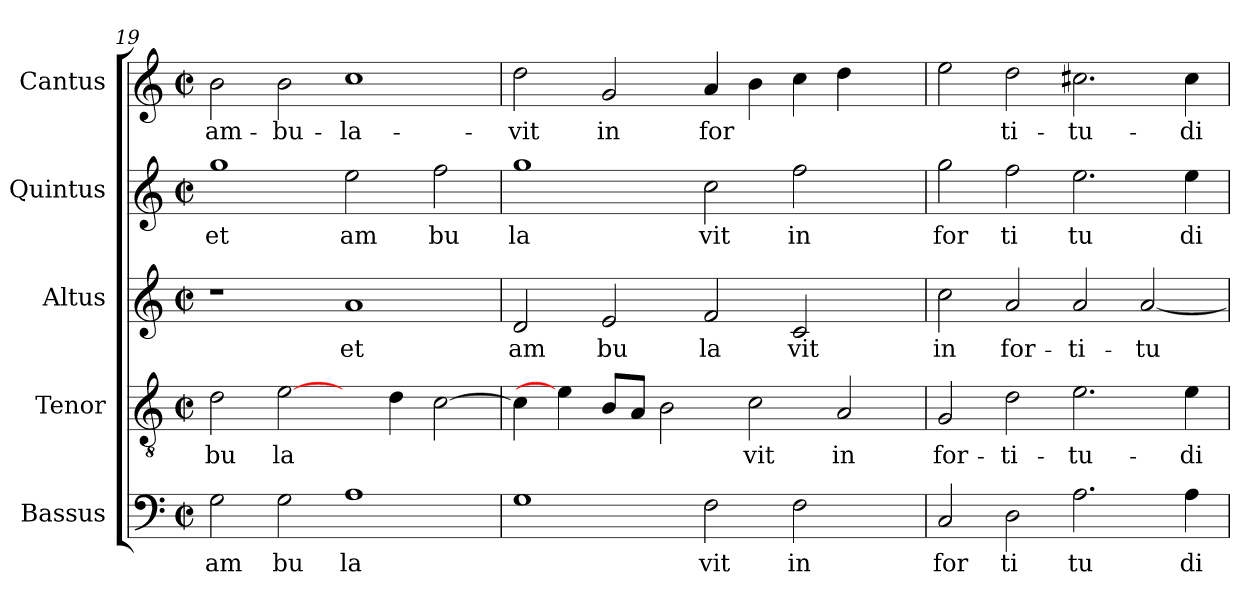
**kern	**text	**kern	**text	**kern	**text	**kern	**text	**kern	**text
*part5	*part5	*part4	*part4	*part3	*part3	*part2	*part2	*part1	*part1
*staff5	*staff5	*staff4	*staff4	*staff3	*staff3	*staff2	*staff2	*staff1	*staff1
*I"Bassus	*	*I"Tenor	*	*I"Altus	*	*I"Quintus	*	*I"Cantus	*
*clefF4	*	*clefGv2	*	*clefG2	*	*clefG2	*	*clefG2	*
*k[]	*	*k[]	*	*k[]	*	*k[]	*	*k[]	*
*C:	*	*C:	*	*C:	*	*C:	*	*C:	*
*M2/2	*	*M2/2	*	*M2/2	*	*M2/2	*	*M2/2	*
*met(c|)	*	*met(c|)	*	*met(c|)	*	*met(c|)	*	*met(c|)	*
=19	=19	=19	=19	=19	=19	=19	=19	=19	=19
!	!LO:LY:b:cj	!	!LO:LY:b:cj	!	!	!	!LO:LY:b:cj	!	!LO:LY:b:cj
2G\	am	2d\	bu	1r	.	1gg	et	2b\	am-
!	!LO:LY:b:cj	!	!LO:LY:b:cj	!	!	!	!	!	!LO:LY:b:cj
2G\	bu	[2e\	la	.	.	.	.	2b\	-bu-
!	!LO:LY:b:cj	!	!	!	!LO:LY:b:cj	!	!LO:LY:b:cj	!	!LO:LY:b:cj
1A	la	4ryy	.	1a	et	2ee\	am	1cc	-la-
!	!	!	!LO:LY:b:cj	!	!	!	!	!	!
.	.	4d\	.	.	.	.	.	.	.
!	!	!	!LO:LY:b:cj	!	!	!	!LO:LY:b:cj	!	!
.	.	[>2c\	.	.	.	2ff\	bu	.	.
=20	=20	=20	=20	=20	=20	=20	=20	=20	=20
!	!LO:LY:b:cj	!	!LO:LY:b:cj	!	!LO:LY:b:cj	!	!LO:LY:b:cj	!	!LO:LY:b:cj
1G	.	4c\]	.	2d/	am	1gg	la	2dd\	-vit
.	.	4e\]	.	.	.	.	.	.	.
!	!	!	!LO:LY:b:cj	!	!LO:LY:b:cj	!	!	!	!LO:LY:b:cj
.	.	8B/L	.	2e/	bu	.	.	2g/	in
!	!	!	!LO:LY:b:cj	!	!	!	!	!	!
.	.	8A/J	.	.	.	.	.	.	.
!	!	!	!LO:LY:b:cj	!	!	!	!	!	!
.	.	2B\	.	.	.	.	.	.	.
!	!LO:LY:b:cj	!	!	!	!LO:LY:b:cj	!	!LO:LY:b:cj	!	!LO:LY:b:cj
2F\	vit	.	.	2f/	la	2cc\	vit	4a/	for-
!	!	!	!LO:LY:b:cj	!	!	!	!	!	!LO:LY:b:cj
.	.	2c\	vit	.	.	.	.	4b\	--
!	!LO:LY:b:cj	!	!	!	!LO:LY:b:cj	!	!LO:LY:b:cj	!	!LO:LY:b:cj
2F\	in	.	.	2c/	vit	2ff\	in	4cc\	--
!	!	!	!LO:LY:b:cj	!	!	!	!	!	!LO:LY:b:cj
.	.	2A/	in	.	.	.	.	4dd\	--
4ryy	.	.	.	4ryy	.	4ryy	.	4ryy	.
!!LO:PB:g=z
=21	=21	=21	=21	=21	=21	=21	=21	=21	=21
!	!LO:LY:b:cj	!	!LO:LY:b:cj	!	!LO:LY:b:cj	!	!LO:LY:b:cj	!	!LO:LY:b:cj
2C/	for	2G/	for-	2cc\	in	2gg\	for	2ee\	--
!	!LO:LY:b:cj	!	!LO:LY:b:cj	!	!LO:LY:b:cj	!	!LO:LY:b:cj	!	!LO:LY:b:cj
2D\	ti	2d\	-ti-	2a/	for-	2ff\	ti	2dd\	-ti-
!	!LO:LY:b:cj	!	!LO:LY:b:cj	!	!LO:LY:b:cj	!	!LO:LY:b:cj	!	!LO:LY:b:cj
2.A\	tu	2.e\	-tu-	2a/	-ti-	2.ee\	tu	2.cc#X\	-tu-
!	!	!	!	!	!LO:LY:b:cj	!	!	!	!
.	.	.	.	[<2a/	-tu-	.	.	.	.
!	!LO:LY:b:cj	!	!LO:LY:b:cj	!	!	!	!LO:LY:b:cj	!	!LO:LY:b:cj
4A\	di	4e\	-di-	.	.	4ee\	di	4cc#\	-di-
=	=	=	=	=	=	=	=	=	=
*-	*-	*-	*-	*-	*-	*-	*-	*-	*-
